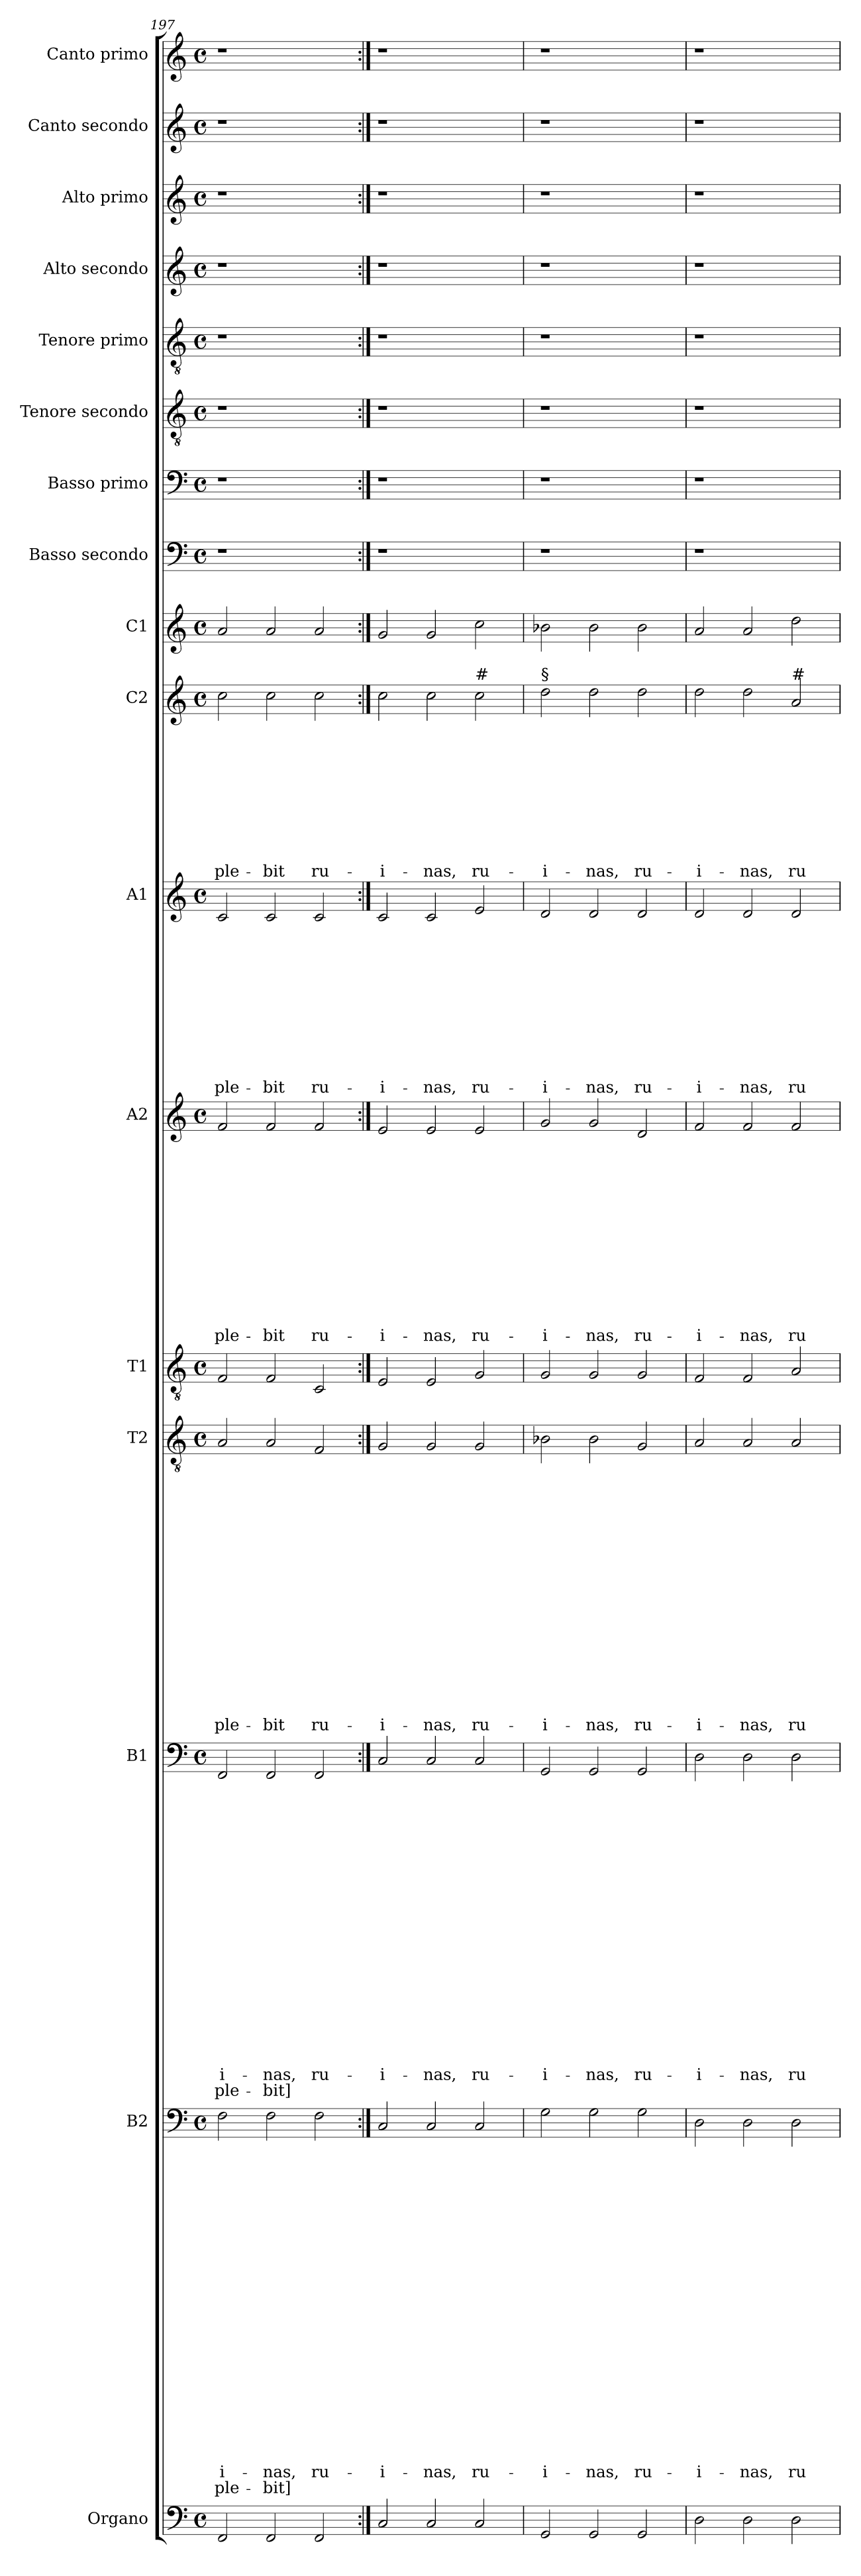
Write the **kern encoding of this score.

**kern	**kern	**text	**text	**text	**text	**text	**text	**text	**text	**text	**text	**text	**text	**text	**text	**text	**text	**text	**text	**text	**text	**text	**text	**kern	**text	**text	**text	**text	**text	**text	**text	**text	**text	**text	**text	**text	**text	**text	**text	**text	**text	**text	**text	**text	**kern	**text	**text	**text	**text	**text	**text	**text	**text	**text	**text	**text	**text	**text	**text	**text	**text	**text	**kern	**kern	**text	**text	**text	**text	**text	**text	**text	**text	**text	**text	**text	**text	**text	**kern	**text	**text	**text	**text	**text	**text	**text	**text	**text	**text	**text	**kern	**text	**text	**text	**text	**text	**text	**text	**text	**text	**text	**kern	**kern	**kern	**kern	**kern	**kern	**kern	**kern	**kern
*part17	*part16	*part16	*part16	*part16	*part16	*part16	*part16	*part16	*part16	*part16	*part16	*part16	*part16	*part16	*part16	*part16	*part16	*part16	*part16	*part16	*part16	*part16	*part16	*part15	*part15	*part15	*part15	*part15	*part15	*part15	*part15	*part15	*part15	*part15	*part15	*part15	*part15	*part15	*part15	*part15	*part15	*part15	*part15	*part15	*part14	*part14	*part14	*part14	*part14	*part14	*part14	*part14	*part14	*part14	*part14	*part14	*part14	*part14	*part14	*part14	*part14	*part14	*part13	*part12	*part12	*part12	*part12	*part12	*part12	*part12	*part12	*part12	*part12	*part12	*part12	*part12	*part12	*part11	*part11	*part11	*part11	*part11	*part11	*part11	*part11	*part11	*part11	*part11	*part11	*part10	*part10	*part10	*part10	*part10	*part10	*part10	*part10	*part10	*part10	*part10	*part9	*part8	*part7	*part6	*part5	*part4	*part3	*part2	*part1
*staff17	*staff16	*staff16	*staff16	*staff16	*staff16	*staff16	*staff16	*staff16	*staff16	*staff16	*staff16	*staff16	*staff16	*staff16	*staff16	*staff16	*staff16	*staff16	*staff16	*staff16	*staff16	*staff16	*staff16	*staff15	*staff15	*staff15	*staff15	*staff15	*staff15	*staff15	*staff15	*staff15	*staff15	*staff15	*staff15	*staff15	*staff15	*staff15	*staff15	*staff15	*staff15	*staff15	*staff15	*staff15	*staff14	*staff14	*staff14	*staff14	*staff14	*staff14	*staff14	*staff14	*staff14	*staff14	*staff14	*staff14	*staff14	*staff14	*staff14	*staff14	*staff14	*staff14	*staff13	*staff12	*staff12	*staff12	*staff12	*staff12	*staff12	*staff12	*staff12	*staff12	*staff12	*staff12	*staff12	*staff12	*staff12	*staff11	*staff11	*staff11	*staff11	*staff11	*staff11	*staff11	*staff11	*staff11	*staff11	*staff11	*staff11	*staff10	*staff10	*staff10	*staff10	*staff10	*staff10	*staff10	*staff10	*staff10	*staff10	*staff10	*staff9	*staff8	*staff7	*staff6	*staff5	*staff4	*staff3	*staff2	*staff1
*I"Organo	*I"B2	*	*	*	*	*	*	*	*	*	*	*	*	*	*	*	*	*	*	*	*	*	*	*I"B1	*	*	*	*	*	*	*	*	*	*	*	*	*	*	*	*	*	*	*	*	*I"T2	*	*	*	*	*	*	*	*	*	*	*	*	*	*	*	*	*	*I"T1	*I"A2	*	*	*	*	*	*	*	*	*	*	*	*	*	*I"A1	*	*	*	*	*	*	*	*	*	*	*	*I"C2	*	*	*	*	*	*	*	*	*	*	*I"C1	*I"Basso secondo	*I"Basso primo	*I"Tenore secondo	*I"Tenore primo	*I"Alto secondo	*I"Alto primo	*I"Canto secondo	*I"Canto primo
*I'Org.	*I'B2	*	*	*	*	*	*	*	*	*	*	*	*	*	*	*	*	*	*	*	*	*	*	*I'B1	*	*	*	*	*	*	*	*	*	*	*	*	*	*	*	*	*	*	*	*	*I'T2	*	*	*	*	*	*	*	*	*	*	*	*	*	*	*	*	*	*I'T1	*I'A2	*	*	*	*	*	*	*	*	*	*	*	*	*	*I'A1	*	*	*	*	*	*	*	*	*	*	*	*I'C2	*	*	*	*	*	*	*	*	*	*	*I'C1	*I'B2	*I'B1	*I'T2	*I'T1	*I'A2	*I'A1	*I'C2	*I'C1
*clefF4	*clefF4	*	*	*	*	*	*	*	*	*	*	*	*	*	*	*	*	*	*	*	*	*	*	*clefF4	*	*	*	*	*	*	*	*	*	*	*	*	*	*	*	*	*	*	*	*	*clefGv2	*	*	*	*	*	*	*	*	*	*	*	*	*	*	*	*	*	*clefGv2	*clefG2	*	*	*	*	*	*	*	*	*	*	*	*	*	*clefG2	*	*	*	*	*	*	*	*	*	*	*	*clefG2	*	*	*	*	*	*	*	*	*	*	*clefG2	*clefF4	*clefF4	*clefGv2	*clefGv2	*clefG2	*clefG2	*clefG2	*clefG2
*k[]	*k[]	*	*	*	*	*	*	*	*	*	*	*	*	*	*	*	*	*	*	*	*	*	*	*k[]	*	*	*	*	*	*	*	*	*	*	*	*	*	*	*	*	*	*	*	*	*k[]	*	*	*	*	*	*	*	*	*	*	*	*	*	*	*	*	*	*k[]	*k[]	*	*	*	*	*	*	*	*	*	*	*	*	*	*k[]	*	*	*	*	*	*	*	*	*	*	*	*k[]	*	*	*	*	*	*	*	*	*	*	*k[]	*k[]	*k[]	*k[]	*k[]	*k[]	*k[]	*k[]	*k[]
*C:	*C:	*	*	*	*	*	*	*	*	*	*	*	*	*	*	*	*	*	*	*	*	*	*	*C:	*	*	*	*	*	*	*	*	*	*	*	*	*	*	*	*	*	*	*	*	*C:	*	*	*	*	*	*	*	*	*	*	*	*	*	*	*	*	*	*C:	*C:	*	*	*	*	*	*	*	*	*	*	*	*	*	*C:	*	*	*	*	*	*	*	*	*	*	*	*C:	*	*	*	*	*	*	*	*	*	*	*C:	*C:	*C:	*C:	*C:	*C:	*C:	*C:	*C:
*M4/4	*M4/4	*	*	*	*	*	*	*	*	*	*	*	*	*	*	*	*	*	*	*	*	*	*	*M4/4	*	*	*	*	*	*	*	*	*	*	*	*	*	*	*	*	*	*	*	*	*M4/4	*	*	*	*	*	*	*	*	*	*	*	*	*	*	*	*	*	*M4/4	*M4/4	*	*	*	*	*	*	*	*	*	*	*	*	*	*M4/4	*	*	*	*	*	*	*	*	*	*	*	*M4/4	*	*	*	*	*	*	*	*	*	*	*M4/4	*M4/4	*M4/4	*M4/4	*M4/4	*M4/4	*M4/4	*M4/4	*M4/4
*met(c)	*met(c)	*	*	*	*	*	*	*	*	*	*	*	*	*	*	*	*	*	*	*	*	*	*	*met(c)	*	*	*	*	*	*	*	*	*	*	*	*	*	*	*	*	*	*	*	*	*met(c)	*	*	*	*	*	*	*	*	*	*	*	*	*	*	*	*	*	*met(c)	*met(c)	*	*	*	*	*	*	*	*	*	*	*	*	*	*met(c)	*	*	*	*	*	*	*	*	*	*	*	*met(c)	*	*	*	*	*	*	*	*	*	*	*met(c)	*met(c)	*met(c)	*met(c)	*met(c)	*met(c)	*met(c)	*met(c)	*met(c)
=197	=197	=197	=197	=197	=197	=197	=197	=197	=197	=197	=197	=197	=197	=197	=197	=197	=197	=197	=197	=197	=197	=197	=197	=197	=197	=197	=197	=197	=197	=197	=197	=197	=197	=197	=197	=197	=197	=197	=197	=197	=197	=197	=197	=197	=197	=197	=197	=197	=197	=197	=197	=197	=197	=197	=197	=197	=197	=197	=197	=197	=197	=197	=197	=197	=197	=197	=197	=197	=197	=197	=197	=197	=197	=197	=197	=197	=197	=197	=197	=197	=197	=197	=197	=197	=197	=197	=197	=197	=197	=197	=197	=197	=197	=197	=197	=197	=197	=197	=197	=197	=197	=197	=197	=197	=197	=197	=197	=197	=197
!	!	!	!	!	!	!	!	!	!	!	!	!	!	!	!	!	!	!	!	!	!	!LO:LY:b	!LO:LY:b	!	!	!	!	!	!	!	!	!	!	!	!	!	!	!	!	!	!	!	!LO:LY:b	!LO:LY:b	!	!	!	!	!	!	!	!	!	!	!	!	!	!	!	!	!	!LO:LY:b	!	!	!	!	!	!	!	!	!	!	!	!	!	!	!LO:LY:b	!	!	!	!	!	!	!	!	!	!	!	!LO:LY:b	!	!	!	!	!	!	!	!	!	!	!LO:LY:b	!	!	!	!	!	!	!	!	!
2FF/	2F\	.	.	.	.	.	.	.	.	.	.	.	.	.	.	.	.	.	.	.	.	-i-	-ple-	2FF/	.	.	.	.	.	.	.	.	.	.	.	.	.	.	.	.	.	.	-i-	-ple-	2A/	.	.	.	.	.	.	.	.	.	.	.	.	.	.	.	.	-ple-	2F/	2f/	.	.	.	.	.	.	.	.	.	.	.	.	-ple-	2c/	.	.	.	.	.	.	.	.	.	.	-ple-	2cc\	.	.	.	.	.	.	.	.	.	-ple-	2a/	1r	1r	1r	1r	1r	1r	1r	1r
!	!	!	!	!	!	!	!	!	!	!	!	!	!	!	!	!	!	!	!	!	!	!LO:LY:b	!LO:LY:b	!	!	!	!	!	!	!	!	!	!	!	!	!	!	!	!	!	!	!	!LO:LY:b	!LO:LY:b	!	!	!	!	!	!	!	!	!	!	!	!	!	!	!	!	!	!LO:LY:b	!	!	!	!	!	!	!	!	!	!	!	!	!	!	!LO:LY:b	!	!	!	!	!	!	!	!	!	!	!	!LO:LY:b	!	!	!	!	!	!	!	!	!	!	!LO:LY:b	!	!	!	!	!	!	!	!	!
2FF/	2F\	.	.	.	.	.	.	.	.	.	.	.	.	.	.	.	.	.	.	.	.	-nas,	-bit]	2FF/	.	.	.	.	.	.	.	.	.	.	.	.	.	.	.	.	.	.	-nas,	-bit]	2A/	.	.	.	.	.	.	.	.	.	.	.	.	.	.	.	.	-bit	2F/	2f/	.	.	.	.	.	.	.	.	.	.	.	.	-bit	2c/	.	.	.	.	.	.	.	.	.	.	-bit	2cc\	.	.	.	.	.	.	.	.	.	-bit	2a/	.	.	.	.	.	.	.	.
!	!	!	!	!	!	!	!	!	!	!	!	!	!	!	!	!	!	!	!	!	!	!LO:LY:b	!	!	!	!	!	!	!	!	!	!	!	!	!	!	!	!	!	!	!	!	!LO:LY:b	!	!	!	!	!	!	!	!	!	!	!	!	!	!	!	!	!	!	!LO:LY:b	!	!	!	!	!	!	!	!	!	!	!	!	!	!	!LO:LY:b	!	!	!	!	!	!	!	!	!	!	!	!LO:LY:b	!	!	!	!	!	!	!	!	!	!	!LO:LY:b	!	!	!	!	!	!	!	!	!
2FF/	2F\	.	.	.	.	.	.	.	.	.	.	.	.	.	.	.	.	.	.	.	.	ru-	.	2FF/	.	.	.	.	.	.	.	.	.	.	.	.	.	.	.	.	.	.	ru-	.	2F/	.	.	.	.	.	.	.	.	.	.	.	.	.	.	.	.	ru-	2C/	2f/	.	.	.	.	.	.	.	.	.	.	.	.	ru-	2c/	.	.	.	.	.	.	.	.	.	.	ru-	2cc\	.	.	.	.	.	.	.	.	.	ru-	2a/	2ryy	2ryy	2ryy	2ryy	2ryy	2ryy	2ryy	2ryy
=198:|!	=198:|!	=198:|!	=198:|!	=198:|!	=198:|!	=198:|!	=198:|!	=198:|!	=198:|!	=198:|!	=198:|!	=198:|!	=198:|!	=198:|!	=198:|!	=198:|!	=198:|!	=198:|!	=198:|!	=198:|!	=198:|!	=198:|!	=198:|!	=198:|!	=198:|!	=198:|!	=198:|!	=198:|!	=198:|!	=198:|!	=198:|!	=198:|!	=198:|!	=198:|!	=198:|!	=198:|!	=198:|!	=198:|!	=198:|!	=198:|!	=198:|!	=198:|!	=198:|!	=198:|!	=198:|!	=198:|!	=198:|!	=198:|!	=198:|!	=198:|!	=198:|!	=198:|!	=198:|!	=198:|!	=198:|!	=198:|!	=198:|!	=198:|!	=198:|!	=198:|!	=198:|!	=198:|!	=198:|!	=198:|!	=198:|!	=198:|!	=198:|!	=198:|!	=198:|!	=198:|!	=198:|!	=198:|!	=198:|!	=198:|!	=198:|!	=198:|!	=198:|!	=198:|!	=198:|!	=198:|!	=198:|!	=198:|!	=198:|!	=198:|!	=198:|!	=198:|!	=198:|!	=198:|!	=198:|!	=198:|!	=198:|!	=198:|!	=198:|!	=198:|!	=198:|!	=198:|!	=198:|!	=198:|!	=198:|!	=198:|!	=198:|!	=198:|!	=198:|!	=198:|!	=198:|!	=198:|!	=198:|!	=198:|!	=198:|!
!	!	!	!	!	!	!	!	!	!	!	!	!	!	!	!	!	!	!	!	!	!	!LO:LY:b	!	!	!	!	!	!	!	!	!	!	!	!	!	!	!	!	!	!	!	!	!LO:LY:b	!	!	!	!	!	!	!	!	!	!	!	!	!	!	!	!	!	!	!LO:LY:b	!	!	!	!	!	!	!	!	!	!	!	!	!	!	!LO:LY:b	!	!	!	!	!	!	!	!	!	!	!	!LO:LY:b	!	!	!	!	!	!	!	!	!	!	!LO:LY:b	!	!	!	!	!	!	!	!	!
2C/	2C/	.	.	.	.	.	.	.	.	.	.	.	.	.	.	.	.	.	.	.	.	-i-	.	2C/	.	.	.	.	.	.	.	.	.	.	.	.	.	.	.	.	.	.	-i-	.	2G/	.	.	.	.	.	.	.	.	.	.	.	.	.	.	.	.	-i-	2E/	2e/	.	.	.	.	.	.	.	.	.	.	.	.	-i-	2c/	.	.	.	.	.	.	.	.	.	.	-i-	2cc\	.	.	.	.	.	.	.	.	.	-i-	2g/	1r	1r	1r	1r	1r	1r	1r	1r
!	!	!	!	!	!	!	!	!	!	!	!	!	!	!	!	!	!	!	!	!	!	!LO:LY:b	!	!	!	!	!	!	!	!	!	!	!	!	!	!	!	!	!	!	!	!	!LO:LY:b	!	!	!	!	!	!	!	!	!	!	!	!	!	!	!	!	!	!	!LO:LY:b	!	!	!	!	!	!	!	!	!	!	!	!	!	!	!LO:LY:b	!	!	!	!	!	!	!	!	!	!	!	!LO:LY:b	!	!	!	!	!	!	!	!	!	!	!LO:LY:b	!	!	!	!	!	!	!	!	!
2C/	2C/	.	.	.	.	.	.	.	.	.	.	.	.	.	.	.	.	.	.	.	.	-nas,	.	2C/	.	.	.	.	.	.	.	.	.	.	.	.	.	.	.	.	.	.	-nas,	.	2G/	.	.	.	.	.	.	.	.	.	.	.	.	.	.	.	.	-nas,	2E/	2e/	.	.	.	.	.	.	.	.	.	.	.	.	-nas,	2c/	.	.	.	.	.	.	.	.	.	.	-nas,	2cc\	.	.	.	.	.	.	.	.	.	-nas,	2g/	.	.	.	.	.	.	.	.
!	!	!	!	!	!	!	!	!	!	!	!	!	!	!	!	!	!	!	!	!	!	!	!	!	!	!	!	!	!	!	!	!	!	!	!	!	!	!	!	!	!	!	!	!	!	!	!	!	!	!	!	!	!	!	!	!	!	!	!	!	!	!	!	!	!	!	!	!	!	!	!	!	!	!	!	!	!	!	!	!	!	!	!	!	!	!	!	!	!	!LO:TX:a:t=#	!	!	!	!	!	!	!	!	!	!	!	!	!	!	!	!	!	!	!
!	!	!	!	!	!	!	!	!	!	!	!	!	!	!	!	!	!	!	!	!	!	!LO:LY:b	!	!	!	!	!	!	!	!	!	!	!	!	!	!	!	!	!	!	!	!	!LO:LY:b	!	!	!	!	!	!	!	!	!	!	!	!	!	!	!	!	!	!	!LO:LY:b	!	!	!	!	!	!	!	!	!	!	!	!	!	!	!LO:LY:b	!	!	!	!	!	!	!	!	!	!	!	!LO:LY:b	!	!	!	!	!	!	!	!	!	!	!LO:LY:b	!	!	!	!	!	!	!	!	!
2C/	2C/	.	.	.	.	.	.	.	.	.	.	.	.	.	.	.	.	.	.	.	.	ru-	.	2C/	.	.	.	.	.	.	.	.	.	.	.	.	.	.	.	.	.	.	ru-	.	2G/	.	.	.	.	.	.	.	.	.	.	.	.	.	.	.	.	ru-	2G/	2e/	.	.	.	.	.	.	.	.	.	.	.	.	ru-	2e/	.	.	.	.	.	.	.	.	.	.	ru-	2cc\	.	.	.	.	.	.	.	.	.	ru-	2cc\	2ryy	2ryy	2ryy	2ryy	2ryy	2ryy	2ryy	2ryy
!!LO:PB:g=z
=199	=199	=199	=199	=199	=199	=199	=199	=199	=199	=199	=199	=199	=199	=199	=199	=199	=199	=199	=199	=199	=199	=199	=199	=199	=199	=199	=199	=199	=199	=199	=199	=199	=199	=199	=199	=199	=199	=199	=199	=199	=199	=199	=199	=199	=199	=199	=199	=199	=199	=199	=199	=199	=199	=199	=199	=199	=199	=199	=199	=199	=199	=199	=199	=199	=199	=199	=199	=199	=199	=199	=199	=199	=199	=199	=199	=199	=199	=199	=199	=199	=199	=199	=199	=199	=199	=199	=199	=199	=199	=199	=199	=199	=199	=199	=199	=199	=199	=199	=199	=199	=199	=199	=199	=199	=199	=199	=199	=199	=199
!	!	!	!	!	!	!	!	!	!	!	!	!	!	!	!	!	!	!	!	!	!	!	!	!	!	!	!	!	!	!	!	!	!	!	!	!	!	!	!	!	!	!	!	!	!	!	!	!	!	!	!	!	!	!	!	!	!	!	!	!	!	!	!	!	!	!	!	!	!	!	!	!	!	!	!	!	!	!	!	!	!	!	!	!	!	!	!	!	!	!LO:TX:a:t=§	!	!	!	!	!	!	!	!	!	!	!	!	!	!	!	!	!	!	!
!	!	!	!	!	!	!	!	!	!	!	!	!	!	!	!	!	!	!	!	!	!	!LO:LY:b	!	!	!	!	!	!	!	!	!	!	!	!	!	!	!	!	!	!	!	!	!LO:LY:b	!	!	!	!	!	!	!	!	!	!	!	!	!	!	!	!	!	!	!LO:LY:b	!	!	!	!	!	!	!	!	!	!	!	!	!	!	!LO:LY:b	!	!	!	!	!	!	!	!	!	!	!	!LO:LY:b	!	!	!	!	!	!	!	!	!	!	!LO:LY:b	!	!	!	!	!	!	!	!	!
2GG/	2G\	.	.	.	.	.	.	.	.	.	.	.	.	.	.	.	.	.	.	.	.	-i-	.	2GG/	.	.	.	.	.	.	.	.	.	.	.	.	.	.	.	.	.	.	-i-	.	2B-X\	.	.	.	.	.	.	.	.	.	.	.	.	.	.	.	.	-i-	2G/	2g/	.	.	.	.	.	.	.	.	.	.	.	.	-i-	2d/	.	.	.	.	.	.	.	.	.	.	-i-	2dd\	.	.	.	.	.	.	.	.	.	-i-	2b-X\	1r	1r	1r	1r	1r	1r	1r	1r
!	!	!	!	!	!	!	!	!	!	!	!	!	!	!	!	!	!	!	!	!	!	!LO:LY:b	!	!	!	!	!	!	!	!	!	!	!	!	!	!	!	!	!	!	!	!	!LO:LY:b	!	!	!	!	!	!	!	!	!	!	!	!	!	!	!	!	!	!	!LO:LY:b	!	!	!	!	!	!	!	!	!	!	!	!	!	!	!LO:LY:b	!	!	!	!	!	!	!	!	!	!	!	!LO:LY:b	!	!	!	!	!	!	!	!	!	!	!LO:LY:b	!	!	!	!	!	!	!	!	!
2GG/	2G\	.	.	.	.	.	.	.	.	.	.	.	.	.	.	.	.	.	.	.	.	-nas,	.	2GG/	.	.	.	.	.	.	.	.	.	.	.	.	.	.	.	.	.	.	-nas,	.	2B-\	.	.	.	.	.	.	.	.	.	.	.	.	.	.	.	.	-nas,	2G/	2g/	.	.	.	.	.	.	.	.	.	.	.	.	-nas,	2d/	.	.	.	.	.	.	.	.	.	.	-nas,	2dd\	.	.	.	.	.	.	.	.	.	-nas,	2b-\	.	.	.	.	.	.	.	.
!	!	!	!	!	!	!	!	!	!	!	!	!	!	!	!	!	!	!	!	!	!	!LO:LY:b	!	!	!	!	!	!	!	!	!	!	!	!	!	!	!	!	!	!	!	!	!LO:LY:b	!	!	!	!	!	!	!	!	!	!	!	!	!	!	!	!	!	!	!LO:LY:b	!	!	!	!	!	!	!	!	!	!	!	!	!	!	!LO:LY:b	!	!	!	!	!	!	!	!	!	!	!	!LO:LY:b	!	!	!	!	!	!	!	!	!	!	!LO:LY:b	!	!	!	!	!	!	!	!	!
2GG/	2G\	.	.	.	.	.	.	.	.	.	.	.	.	.	.	.	.	.	.	.	.	ru-	.	2GG/	.	.	.	.	.	.	.	.	.	.	.	.	.	.	.	.	.	.	ru-	.	2G/	.	.	.	.	.	.	.	.	.	.	.	.	.	.	.	.	ru-	2G/	2d/	.	.	.	.	.	.	.	.	.	.	.	.	ru-	2d/	.	.	.	.	.	.	.	.	.	.	ru-	2dd\	.	.	.	.	.	.	.	.	.	ru-	2b-\	2ryy	2ryy	2ryy	2ryy	2ryy	2ryy	2ryy	2ryy
=200	=200	=200	=200	=200	=200	=200	=200	=200	=200	=200	=200	=200	=200	=200	=200	=200	=200	=200	=200	=200	=200	=200	=200	=200	=200	=200	=200	=200	=200	=200	=200	=200	=200	=200	=200	=200	=200	=200	=200	=200	=200	=200	=200	=200	=200	=200	=200	=200	=200	=200	=200	=200	=200	=200	=200	=200	=200	=200	=200	=200	=200	=200	=200	=200	=200	=200	=200	=200	=200	=200	=200	=200	=200	=200	=200	=200	=200	=200	=200	=200	=200	=200	=200	=200	=200	=200	=200	=200	=200	=200	=200	=200	=200	=200	=200	=200	=200	=200	=200	=200	=200	=200	=200	=200	=200	=200	=200	=200	=200
!	!	!	!	!	!	!	!	!	!	!	!	!	!	!	!	!	!	!	!	!	!	!LO:LY:b	!	!	!	!	!	!	!	!	!	!	!	!	!	!	!	!	!	!	!	!	!LO:LY:b	!	!	!	!	!	!	!	!	!	!	!	!	!	!	!	!	!	!	!LO:LY:b	!	!	!	!	!	!	!	!	!	!	!	!	!	!	!LO:LY:b	!	!	!	!	!	!	!	!	!	!	!	!LO:LY:b	!	!	!	!	!	!	!	!	!	!	!LO:LY:b	!	!	!	!	!	!	!	!	!
2D\	2D\	.	.	.	.	.	.	.	.	.	.	.	.	.	.	.	.	.	.	.	.	-i-	.	2D\	.	.	.	.	.	.	.	.	.	.	.	.	.	.	.	.	.	.	-i-	.	2A/	.	.	.	.	.	.	.	.	.	.	.	.	.	.	.	.	-i-	2F/	2f/	.	.	.	.	.	.	.	.	.	.	.	.	-i-	2d/	.	.	.	.	.	.	.	.	.	.	-i-	2dd\	.	.	.	.	.	.	.	.	.	-i-	2a/	1r	1r	1r	1r	1r	1r	1r	1r
!	!	!	!	!	!	!	!	!	!	!	!	!	!	!	!	!	!	!	!	!	!	!LO:LY:b	!	!	!	!	!	!	!	!	!	!	!	!	!	!	!	!	!	!	!	!	!LO:LY:b	!	!	!	!	!	!	!	!	!	!	!	!	!	!	!	!	!	!	!LO:LY:b	!	!	!	!	!	!	!	!	!	!	!	!	!	!	!LO:LY:b	!	!	!	!	!	!	!	!	!	!	!	!LO:LY:b	!	!	!	!	!	!	!	!	!	!	!LO:LY:b	!	!	!	!	!	!	!	!	!
2D\	2D\	.	.	.	.	.	.	.	.	.	.	.	.	.	.	.	.	.	.	.	.	-nas,	.	2D\	.	.	.	.	.	.	.	.	.	.	.	.	.	.	.	.	.	.	-nas,	.	2A/	.	.	.	.	.	.	.	.	.	.	.	.	.	.	.	.	-nas,	2F/	2f/	.	.	.	.	.	.	.	.	.	.	.	.	-nas,	2d/	.	.	.	.	.	.	.	.	.	.	-nas,	2dd\	.	.	.	.	.	.	.	.	.	-nas,	2a/	.	.	.	.	.	.	.	.
!	!	!	!	!	!	!	!	!	!	!	!	!	!	!	!	!	!	!	!	!	!	!	!	!	!	!	!	!	!	!	!	!	!	!	!	!	!	!	!	!	!	!	!	!	!	!	!	!	!	!	!	!	!	!	!	!	!	!	!	!	!	!	!	!	!	!	!	!	!	!	!	!	!	!	!	!	!	!	!	!	!	!	!	!	!	!	!	!	!	!LO:TX:a:t=#	!	!	!	!	!	!	!	!	!	!	!	!	!	!	!	!	!	!	!
!	!	!	!	!	!	!	!	!	!	!	!	!	!	!	!	!	!	!	!	!	!	!LO:LY:b	!	!	!	!	!	!	!	!	!	!	!	!	!	!	!	!	!	!	!	!	!LO:LY:b	!	!	!	!	!	!	!	!	!	!	!	!	!	!	!	!	!	!	!LO:LY:b	!	!	!	!	!	!	!	!	!	!	!	!	!	!	!LO:LY:b	!	!	!	!	!	!	!	!	!	!	!	!LO:LY:b	!	!	!	!	!	!	!	!	!	!	!LO:LY:b	!	!	!	!	!	!	!	!	!
2D\	2D\	.	.	.	.	.	.	.	.	.	.	.	.	.	.	.	.	.	.	.	.	ru-	.	2D\	.	.	.	.	.	.	.	.	.	.	.	.	.	.	.	.	.	.	ru-	.	2A/	.	.	.	.	.	.	.	.	.	.	.	.	.	.	.	.	ru-	2A/	2f/	.	.	.	.	.	.	.	.	.	.	.	.	ru-	2d/	.	.	.	.	.	.	.	.	.	.	ru-	2a/	.	.	.	.	.	.	.	.	.	ru-	2dd\	2ryy	2ryy	2ryy	2ryy	2ryy	2ryy	2ryy	2ryy
=	=	=	=	=	=	=	=	=	=	=	=	=	=	=	=	=	=	=	=	=	=	=	=	=	=	=	=	=	=	=	=	=	=	=	=	=	=	=	=	=	=	=	=	=	=	=	=	=	=	=	=	=	=	=	=	=	=	=	=	=	=	=	=	=	=	=	=	=	=	=	=	=	=	=	=	=	=	=	=	=	=	=	=	=	=	=	=	=	=	=	=	=	=	=	=	=	=	=	=	=	=	=	=	=	=	=	=	=	=
*-	*-	*-	*-	*-	*-	*-	*-	*-	*-	*-	*-	*-	*-	*-	*-	*-	*-	*-	*-	*-	*-	*-	*-	*-	*-	*-	*-	*-	*-	*-	*-	*-	*-	*-	*-	*-	*-	*-	*-	*-	*-	*-	*-	*-	*-	*-	*-	*-	*-	*-	*-	*-	*-	*-	*-	*-	*-	*-	*-	*-	*-	*-	*-	*-	*-	*-	*-	*-	*-	*-	*-	*-	*-	*-	*-	*-	*-	*-	*-	*-	*-	*-	*-	*-	*-	*-	*-	*-	*-	*-	*-	*-	*-	*-	*-	*-	*-	*-	*-	*-	*-	*-	*-	*-	*-	*-	*-	*-	*-
